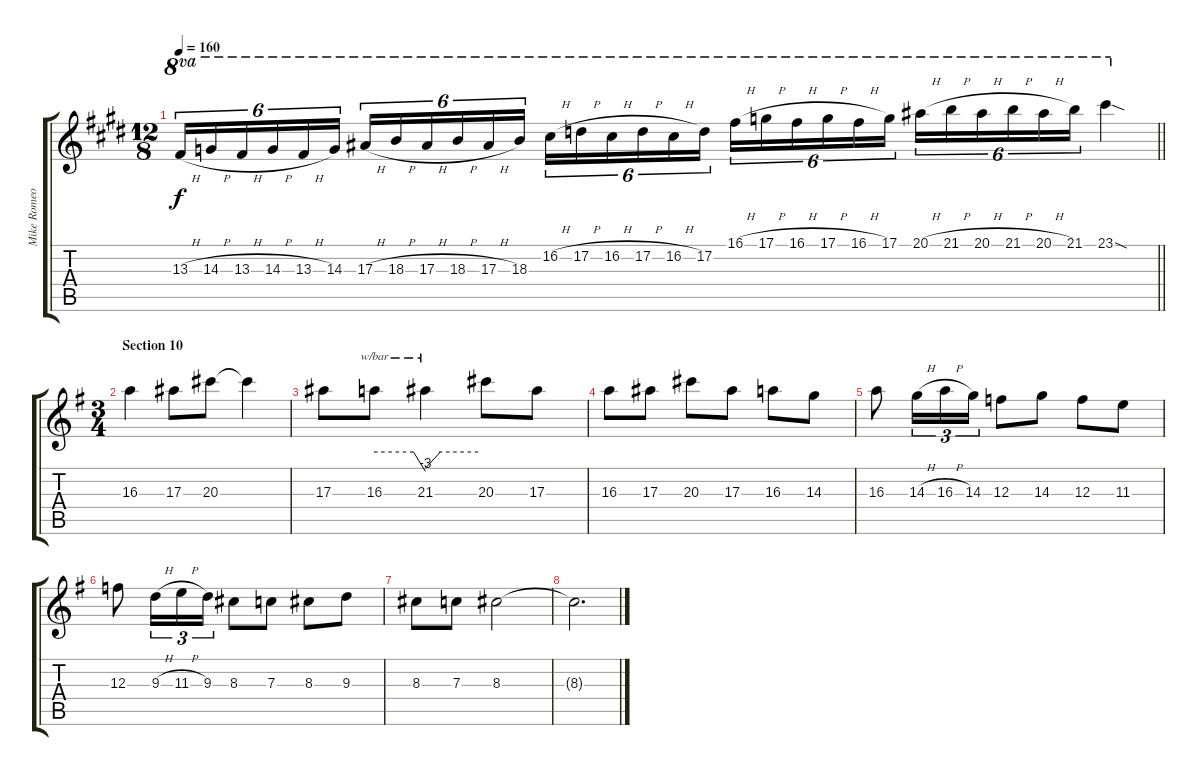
\track ("Mike Romeo (add. guitar)" "Mike Romeo") {instrument overdrivenguitar}
\staff {score tabs}
\tuning (D4 A3 F3 C3 G2 D2) {hide}
\ts (12 8)
\tempo 160
\clef g2
\barLineRight lightlight
\ks c#minor
13.3{h}.16{tu (6 4) ot 8va dy f volume 13} 14.3{h}.16{tu (6 4) ot 8va} 13.3{h}.16{tu (6 4) ot 8va} 14.3{h}.16{tu (6 4) ot 8va} 13.3{h}.16{tu (6 4) ot 8va} 14.3.16{tu (6 4) ot 8va beam splitsecondary} 17.3{h}.16{tu (6 4) ot 8va} 18.3{h}.16{tu (6 4) ot 8va} 17.3{h}.16{tu (6 4) ot 8va} 18.3{h}.16{tu (6 4) ot 8va} 17.3{h}.16{tu (6 4) ot 8va} 18.3.16{tu (6 4) ot 8va beam splitsecondary} 16.2{h}.16{tu (6 4) ot 8va} 17.2{h}.16{tu (6 4) ot 8va} 16.2{h}.16{tu (6 4) ot 8va} 17.2{h}.16{tu (6 4) ot 8va} 16.2{h}.16{tu (6 4) ot 8va} 17.2.16{tu (6 4) ot 8va} 16.1{h}.16{tu (6 4) ot 8va} 17.1{h}.16{tu (6 4) ot 8va} 16.1{h}.16{tu (6 4) ot 8va} 17.1{h}.16{tu (6 4) ot 8va} 16.1{h}.16{tu (6 4) ot 8va} 17.1.16{tu (6 4) ot 8va beam splitsecondary} 20.1{h}.16{tu (6 4) ot 8va} 21.1{h}.16{tu (6 4) ot 8va} 20.1{h}.16{tu (6 4) ot 8va} 21.1{h}.16{tu (6 4) ot 8va} 20.1{h}.16{tu (6 4) ot 8va} 21.1.16{tu (6 4) ot 8va} 23.1{sod}.4{ot 8va} |
\ts (3 4)
\section ("" "Section 10")
\ks eminor
16.3.4 17.3.8 20.3.8 20.3{t}.4 |
17.3.8 16.3.8{tbe (custom default 0 0 46 0 60 -12)} 21.3.4{tbe (custom default 0 -8 17 0 60 0)} 20.3.8 17.3.8 |
16.3.8 17.3.8 20.3.8 17.3.8 16.3.8 14.3.8 |
16.3.8 14.3{h}.16{tu (3 2)} 16.3{h}.16{tu (3 2)} 14.3.16{tu (3 2)} 12.3.8 14.3.8 12.3.8 11.3.8 |
12.3.8 9.3{h}.16{tu (3 2)} 11.3{h}.16{tu (3 2)} 9.3.16{tu (3 2)} 8.3.8 7.3.8 8.3.8 9.3.8 |
8.3.8 7.3.8 8.3.2 |
8.3{t}.2{d}
